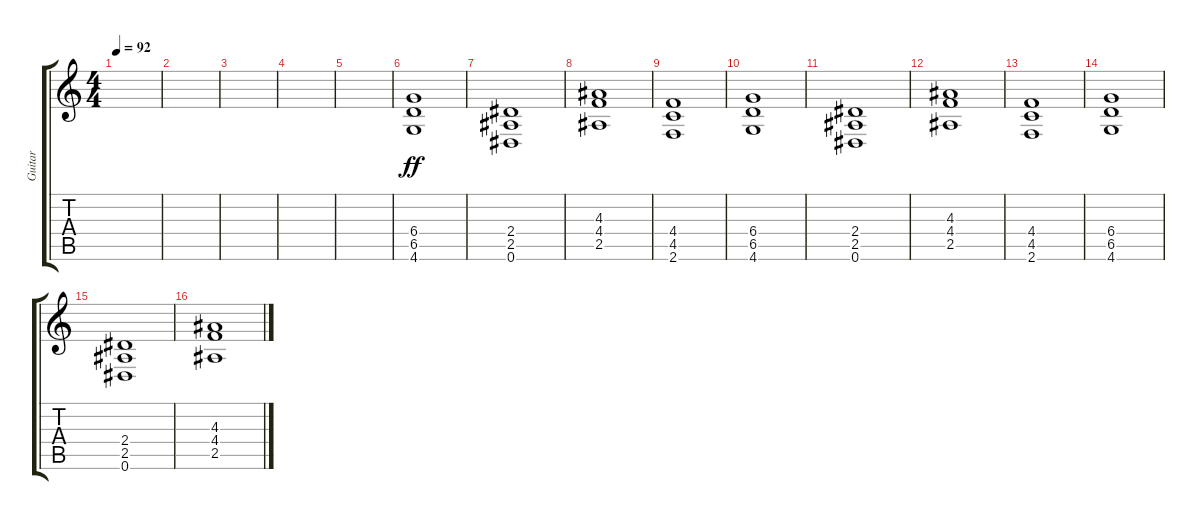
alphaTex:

\track ("Guitar" "Guitar") {instrument distortionguitar}
\staff {score tabs}
\tuning (Eb4 Bb3 Gb3 Db3 Ab2 Eb2) {hide}
\ts (4 4)
\tempo 92
\clef g2
\ks c
|
|
|
|
|
(6.4 6.5 4.6).1{dy ff} |
(2.4 2.5 0.6).1 |
(4.3 4.4 2.5).1 |
(4.4 4.5 2.6).1 |
(6.4 6.5 4.6).1 |
(2.4 2.5 0.6).1 |
(4.3 4.4 2.5).1 |
(4.4 4.5 2.6).1 |
(6.4 6.5 4.6).1 |
(2.4 2.5 0.6).1 |
(4.3 4.4 2.5).1
